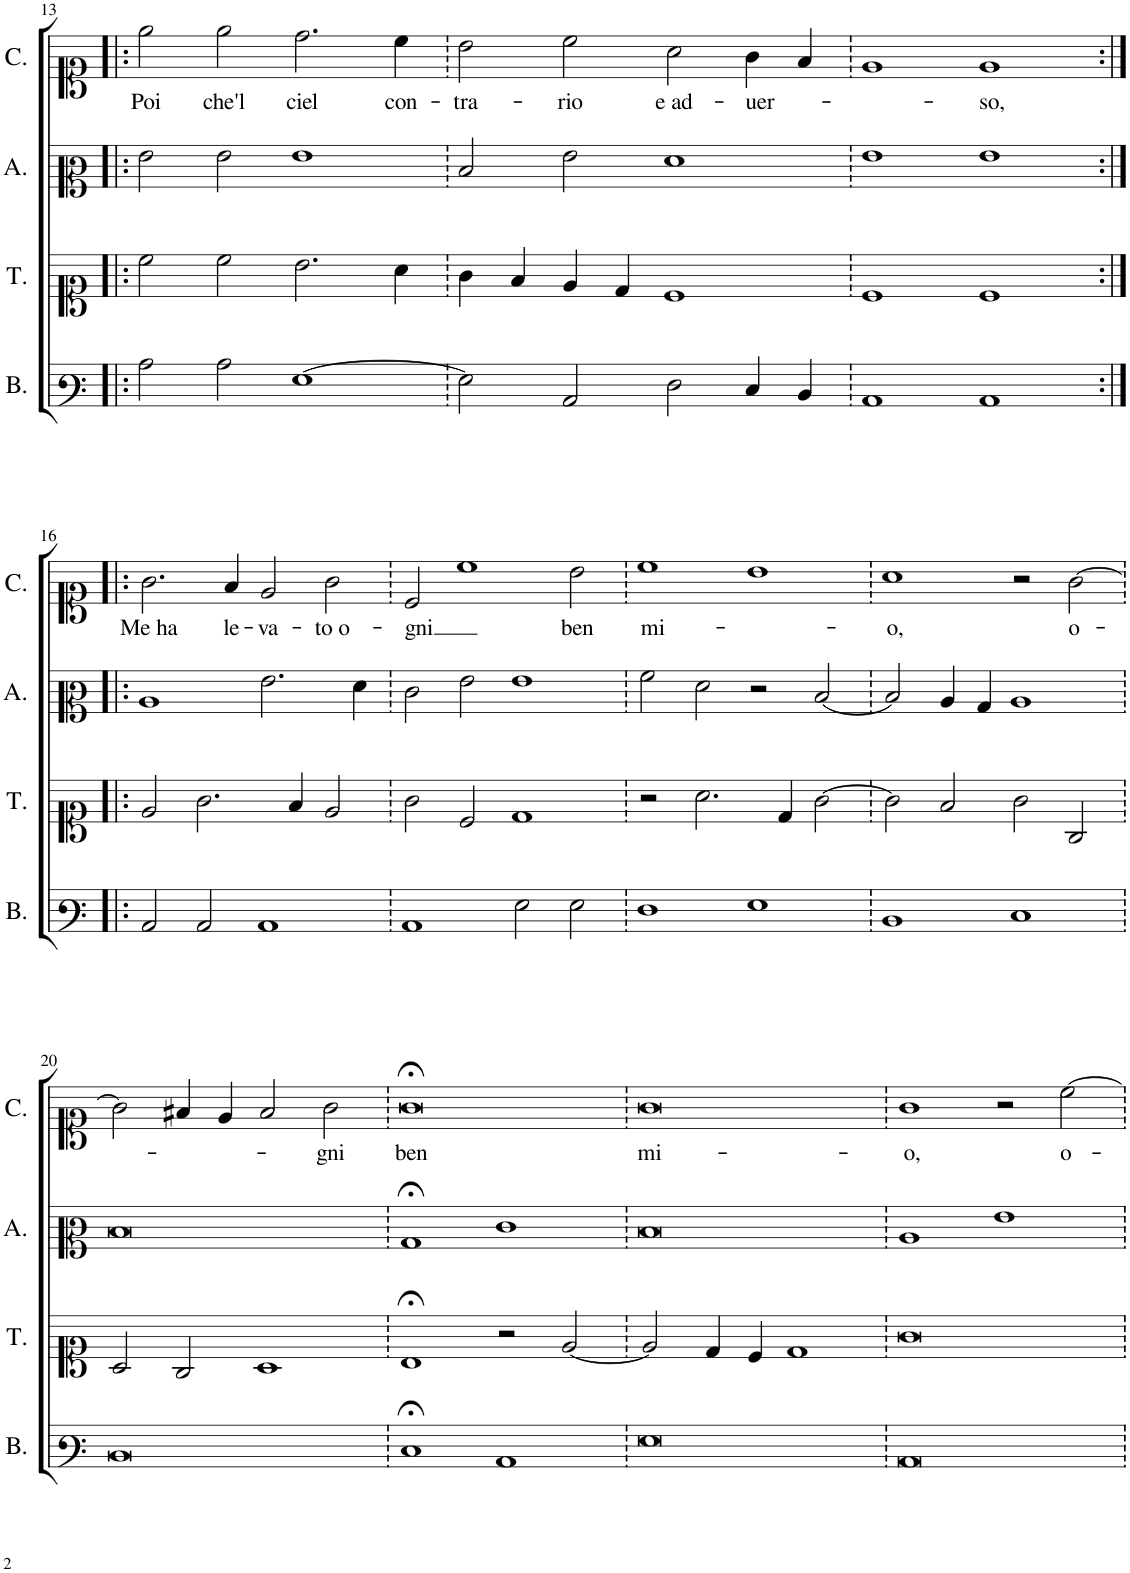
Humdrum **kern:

**kern	**kern	**kern	**kern	**text
*part4	*part3	*part2	*part1	*part1
*staff4	*staff3	*staff2	*staff1	*staff1
*I"Bassus	*I"Tenor	*I"Altus	*I"Cantus	*
*I'B.	*I'T.	*I'A.	*I'C.	*
!!LO:PB:g=z
*clefF3	*clefC1	*clefC2	*clefC1	*
*k[]	*k[]	*k[]	*k[]	*
*M8/4	*M8/4	*M8/4	*M8/4	*
=13!|:	=13!|:	=13!|:	=13!|:	=13!|:
!	!	!	!	!LO:LY:b
2c\	2cc\	2g\	2ee\	Poi
!	!	!	!	!LO:LY:b
2c\	2cc\	2g\	2ee\	che'l
!	!	!	!	!LO:LY:b
[1G	2.b\	1g	2.dd\	ciel
!	!	!	!	!LO:LY:b
.	4a\	.	4cc\	con-
=14	=14	=14	=14	=14
!	!	!	!	!LO:LY:b
2G\]	4g\	2d/	2b\	-tra-
.	4f/	.	.	.
!	!	!	!	!LO:LY:b
2C/	4e/	2g\	2cc\	-rio
.	4d/	.	.	.
!	!	!	!	!LO:LY:b
2F\	1c	1f	2a\	e ad-
!	!	!	!	!LO:LY:b
4E/	.	.	4g\	-uer-
4D/	.	.	4f/	.
=15	=15	=15	=15	=15
1C	1c	1g	1e	.
!	!	!	!	!LO:LY:b
1C	1c	1g	1e	-so,
!!LO:LB:g=z
=16:|!|:	=16:|!|:	=16:|!|:	=16:|!|:	=16:|!|:
!	!	!	!	!LO:LY:b
2C/	2e/	1c	2.g\	Me ha
2C/	2.g\	.	.	.
!	!	!	!	!LO:LY:b
.	.	.	4f/	le-
!	!	!	!	!LO:LY:b
1C	.	2.g\	2e/	-va-
.	4f/	.	.	.
!	!	!	!	!LO:LY:b
.	2e/	.	2g\	-to o-
.	.	4f\	.	.
=17	=17	=17	=17	=17
!	!	!	!	!LO:LY:b
1C	2g\	2e\	2c/	-gni
.	2c/	2g\	1cc	.
2G\	1d	1g	.	.
!	!	!	!	!LO:LY:b
2G\	.	.	2b\	ben
=18	=18	=18	=18	=18
!	!	!	!	!LO:LY:b
1F	2r	2a\	1cc	mi-
.	2.a\	2f\	.	.
1G	.	2r	1b	.
.	4d/	.	.	.
.	[2g\	[2d/	.	.
=19	=19	=19	=19	=19
!	!	!	!	!LO:LY:b
1D	2g\]	2d/]	1a	-o,
.	2f/	4c/	.	.
.	.	4B/	.	.
1E	2g\	1c	2r	.
!	!	!	!	!LO:LY:b
.	2G/	.	[2g\	o-
!!LO:LB:g=z
=20	=20	=20	=20	=20
0D	2A/	0d	2g\]	.
.	2G/	.	4f#X/	.
.	.	.	4e/	.
.	1A	.	2f#/	.
!	!	!	!	!LO:LY:b
.	.	.	2g\	-gni
=21	=21	=21	=21	=21
!	!	!	!	!LO:LY:b
1E;<	1B;<	1B;<	0g;<	ben
1C	2r	1e	.	.
.	[2e/	.	.	.
=22	=22	=22	=22	=22
!	!	!	!	!LO:LY:b
0G	2e/]	0d	0g	mi-
.	4d/	.	.	.
.	4c/	.	.	.
.	1d	.	.	.
=23	=23	=23	=23	=23
!	!	!	!	!LO:LY:b
0C	0g	1c	1g	-o,
.	.	1g	2r	.
!	!	!	!	!LO:LY:b
.	.	.	[2cc\	o-
=	=	=	=	=
*-	*-	*-	*-	*-
